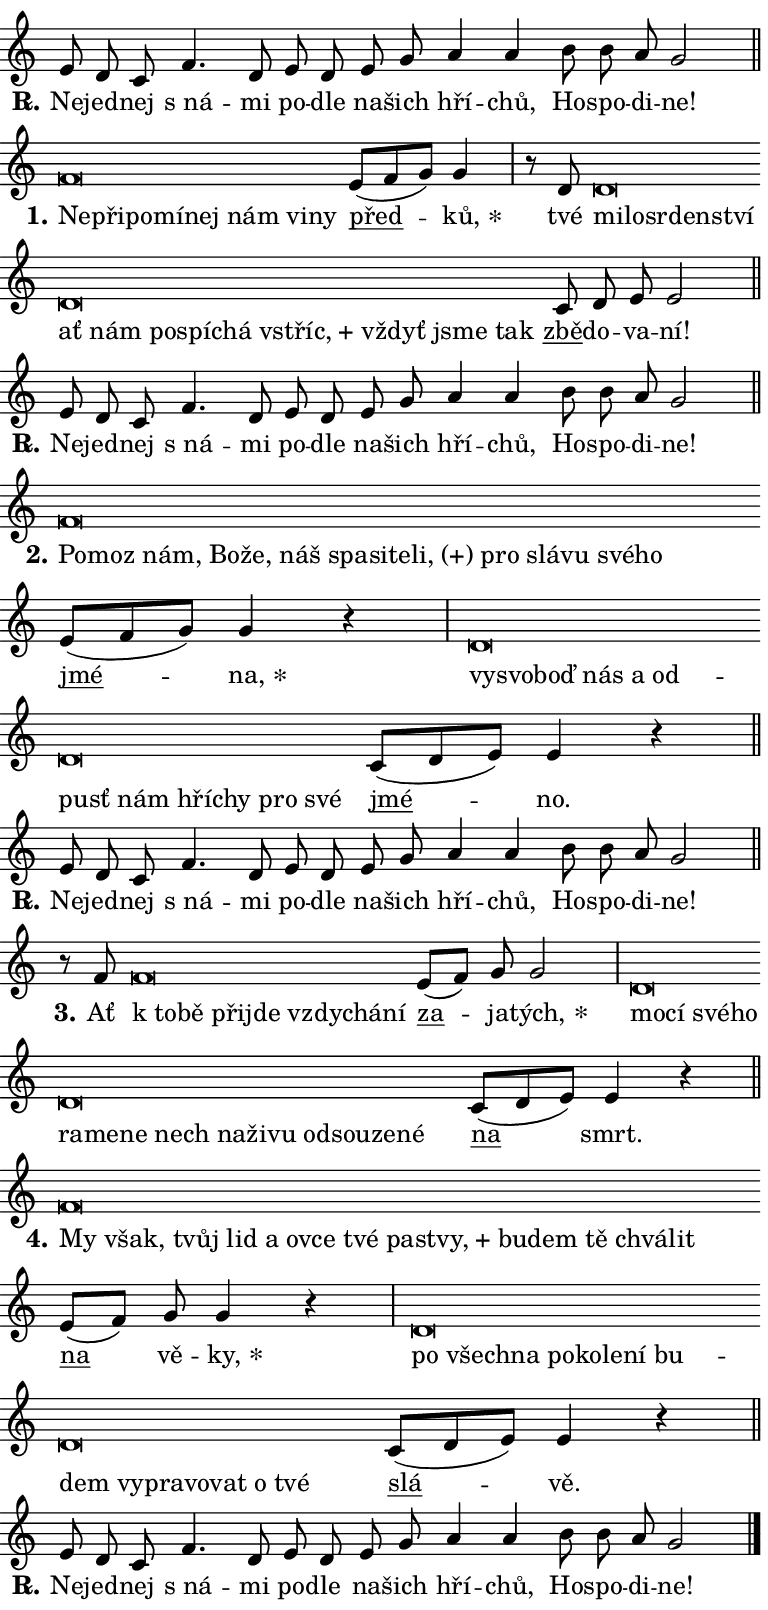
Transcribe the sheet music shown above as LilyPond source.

\version "2.24.0"
\header { tagline = "" }
\paper {
  indent = 0\cm
  top-margin = 0\cm
  right-margin = 0.13\cm % to fit lyric hyphens
  bottom-margin = 0\cm
  left-margin = 0\cm
  paper-width = 13\cm
  page-breaking = #ly:one-page-breaking
  system-system-spacing.basic-distance = #11
  score-system-spacing.basic-distance = #11
  ragged-last = ##f
}


%% Author: Thomas Morley
%% https://lists.gnu.org/archive/html/lilypond-user/2020-05/msg00002.html
#(define (line-position grob)
"Returns position of @var[grob} in current system:
   @code{'start}, if at first time-step
   @code{'end}, if at last time-step
   @code{'middle} otherwise
"
  (let* ((col (ly:item-get-column grob))
         (ln (ly:grob-object col 'left-neighbor))
         (rn (ly:grob-object col 'right-neighbor))
         (col-to-check-left (if (ly:grob? ln) ln col))
         (col-to-check-right (if (ly:grob? rn) rn col))
         (break-dir-left
           (and
             (ly:grob-property col-to-check-left 'non-musical #f)
             (ly:item-break-dir col-to-check-left)))
         (break-dir-right
           (and
             (ly:grob-property col-to-check-right 'non-musical #f)
             (ly:item-break-dir col-to-check-right))))
        (cond ((eqv? 1 break-dir-left) 'start)
              ((eqv? -1 break-dir-right) 'end)
              (else 'middle))))

#(define (tranparent-at-line-position vctor)
  (lambda (grob)
  "Relying on @code{line-position} select the relevant enry from @var{vctor}.
Used to determine transparency,"
    (case (line-position grob)
      ((end) (not (vector-ref vctor 0)))
      ((middle) (not (vector-ref vctor 1)))
      ((start) (not (vector-ref vctor 2))))))

noteHeadBreakVisibility =
#(define-music-function (break-visibility)(vector?)
"Makes @code{NoteHead}s transparent relying on @var{break-visibility}"
#{
  \override NoteHead.transparent =
    #(tranparent-at-line-position break-visibility)
#})

#(define delete-ledgers-for-transparent-note-heads
  (lambda (grob)
    "Reads whether a @code{NoteHead} is transparent.
If so this @code{NoteHead} is removed from @code{'note-heads} from
@var{grob}, which is supposed to be @code{LedgerLineSpanner}.
As a result ledgers are not printed for this @code{NoteHead}"
    (let* ((nhds-array (ly:grob-object grob 'note-heads))
           (nhds-list
             (if (ly:grob-array? nhds-array)
                 (ly:grob-array->list nhds-array)
                 '()))
           ;; Relies on the transparent-property being done before
           ;; Staff.LedgerLineSpanner.after-line-breaking is executed.
           ;; This is fragile ...
           (to-keep
             (remove
               (lambda (nhd)
                 (ly:grob-property nhd 'transparent #f))
               nhds-list)))
      ;; TODO find a better method to iterate over grob-arrays, similiar
      ;; to filter/remove etc for lists
      ;; For now rebuilt from scratch
      (set! (ly:grob-object grob 'note-heads)  '())
      (for-each
        (lambda (nhd)
          (ly:pointer-group-interface::add-grob grob 'note-heads nhd))
        to-keep))))

squashNotes = {
  \override NoteHead.X-extent = #'(-0.2 . 0.2)
  \override NoteHead.Y-extent = #'(-0.75 . 0)
  \override NoteHead.stencil =
    #(lambda (grob)
       (let ((pos (ly:grob-property grob 'staff-position)))
         (begin
           (if (< pos -7) (display "ERROR: Lower brevis then expected\n") (display ""))
           (if (<= pos -6) ly:text-interface::print ly:note-head::print))))
}
unSquashNotes = {
  \revert NoteHead.X-extent
  \revert NoteHead.Y-extent
  \revert NoteHead.stencil
}

hideNotes = \noteHeadBreakVisibility #begin-of-line-visible
unHideNotes = \noteHeadBreakVisibility #all-visible

% work-around for resetting accidentals
% https://lilypond.org/doc/v2.23/Documentation/notation/displaying-rhythms#unmetered-music
cadenzaMeasure = {
  \cadenzaOff
  \partial 1024 s1024
  \cadenzaOn
}

#(define-markup-command (accent layout props text) (markup?)
  "Underline accented syllable"
  (interpret-markup layout props
    #{\markup \override #'(offset . 4.3) \underline { #text }#}))

responsum = \markup \concat {
  "R" \hspace #-1.05 \path #0.1 #'((moveto 0 0.07) (lineto 0.9 0.8)) \hspace #0.05 "."
}

spaceSize = #0.6828661417322834 % exact space size for TeX Gyre Schola

\layout {
  \context {
    \Staff
    \remove "Time_signature_engraver"
    \override LedgerLineSpanner.after-line-breaking = #delete-ledgers-for-transparent-note-heads
  }
  \context {
    \Lyrics {
      \override LyricSpace.minimum-distance = \spaceSize
      \override LyricText.font-name = #"TeX Gyre Schola"
      \override LyricText.font-size = 1
      \override StanzaNumber.font-name = #"TeX Gyre Schola Bold"
      \override StanzaNumber.font-size = 1
    }
  }
  \context {
    \Score 
    \override NoteHead.text =
      #(lambda (grob) 
        (let ((pos (ly:grob-property grob 'staff-position)))
          #{\markup {
            \combine
              \halign #-0.55 \raise #(if (= pos -6) 0 0.5) \override #'(thickness . 2) \draw-line #'(3.2 . 0)
              \musicglyph "noteheads.sM1"
          }#}))
  }
}

% magnetic-lyrics.ily
%
%   written by
%     Jean Abou Samra <jean@abou-samra.fr>
%     Werner Lemberg <wl@gnu.org>
%
%   adapted by
%     Jiri Hon <jiri.hon@gmail.com>
%
% Version 2022-Apr-15

% https://www.mail-archive.com/lilypond-user@gnu.org/msg149350.html

#(define (Left_hyphen_pointer_engraver context)
   "Collect syllable-hyphen-syllable occurrences in lyrics and store
them in properties.  This engraver only looks to the left.  For
example, if the lyrics input is @code{foo -- bar}, it does the
following.

@itemize @bullet
@item
Set the @code{text} property of the @code{LyricHyphen} grob between
@q{foo} and @q{bar} to @code{foo}.

@item
Set the @code{left-hyphen} property of the @code{LyricText} grob with
text @q{foo} to the @code{LyricHyphen} grob between @q{foo} and
@q{bar}.
@end itemize

Use this auxiliary engraver in combination with the
@code{lyric-@/text::@/apply-@/magnetic-@/offset!} hook."
   (let ((hyphen #f)
         (text #f))
     (make-engraver
      (acknowledgers
       ((lyric-syllable-interface engraver grob source-engraver)
        (set! text grob)))
      (end-acknowledgers
       ((lyric-hyphen-interface engraver grob source-engraver)
        ;(when (not (grob::has-interface grob 'lyric-space-interface))
          (set! hyphen grob)));)
      ((stop-translation-timestep engraver)
       (when (and text hyphen)
         (ly:grob-set-object! text 'left-hyphen hyphen))
       (set! text #f)
       (set! hyphen #f)))))

#(define (lyric-text::apply-magnetic-offset! grob)
   "If the space between two syllables is less than the value in
property @code{LyricText@/.details@/.squash-threshold}, move the right
syllable to the left so that it gets concatenated with the left
syllable.

Use this function as a hook for
@code{LyricText@/.after-@/line-@/breaking} if the
@code{Left_@/hyphen_@/pointer_@/engraver} is active."
   (let ((hyphen (ly:grob-object grob 'left-hyphen #f)))
     (when hyphen
       (let ((left-text (ly:spanner-bound hyphen LEFT)))
         (when (grob::has-interface left-text 'lyric-syllable-interface)
           (let* ((common (ly:grob-common-refpoint grob left-text X))
                  (this-x-ext (ly:grob-extent grob common X))
                  (left-x-ext
                   (begin
                     ;; Trigger magnetism for left-text.
                     (ly:grob-property left-text 'after-line-breaking)
                     (ly:grob-extent left-text common X)))
                  ;; `delta` is the gap width between two syllables.
                  (delta (- (interval-start this-x-ext)
                            (interval-end left-x-ext)))
                  (details (ly:grob-property grob 'details))
                  (threshold (assoc-get 'squash-threshold details 0.2)))
             (when (< delta threshold)
               (let* (;; We have to manipulate the input text so that
                      ;; ligatures crossing syllable boundaries are not
                      ;; disabled.  For languages based on the Latin
                      ;; script this is essentially a beautification.
                      ;; However, for non-Western scripts it can be a
                      ;; necessity.
                      (lt (ly:grob-property left-text 'text))
                      (rt (ly:grob-property grob 'text))
                      (is-space (grob::has-interface hyphen 'lyric-space-interface))
                      (space (if is-space " " ""))
                      (extra-delta (if is-space spaceSize 0))
                      ;; Append new syllable.
                      (ltrt-space (if (and (string? lt) (string? rt))
                                (string-append lt space rt)
                                (make-concat-markup (list lt space rt))))
                      ;; Right-align `ltrt` to the right side.
                      (ltrt-space-markup (grob-interpret-markup
                               grob
                               (make-translate-markup
                                (cons (interval-length this-x-ext) 0)
                                (make-right-align-markup ltrt-space)))))
                 (begin
                   ;; Don't print `left-text`.
                   (ly:grob-set-property! left-text 'stencil #f)
                   ;; Set text and stencil (which holds all collected
                   ;; syllables so far) and shift it to the left.
                   (ly:grob-set-property! grob 'text ltrt-space)
                   (ly:grob-set-property! grob 'stencil ltrt-space-markup)
                   (ly:grob-translate-axis! grob (- (- delta extra-delta)) X))))))))))


#(define (lyric-hyphen::displace-bounds-first grob)
   ;; Make very sure this callback isn't triggered too early.
   (let ((left (ly:spanner-bound grob LEFT))
         (right (ly:spanner-bound grob RIGHT)))
     (ly:grob-property left 'after-line-breaking)
     (ly:grob-property right 'after-line-breaking)
     (ly:lyric-hyphen::print grob)))

squashThreshold = #0.4

\layout {
  \context {
    \Lyrics
    \consists #Left_hyphen_pointer_engraver
    \override LyricText.after-line-breaking =
      #lyric-text::apply-magnetic-offset!
    \override LyricHyphen.stencil = #lyric-hyphen::displace-bounds-first
    \override LyricText.details.squash-threshold = \squashThreshold
    \override LyricHyphen.minimum-distance = 0
    \override LyricHyphen.minimum-length = \squashThreshold
  }
}

squashText = \override LyricText.details.squash-threshold = 9999
unSquashText = \override LyricText.details.squash-threshold = \squashThreshold

leftText = \override LyricText.self-alignment-X = #LEFT
unLeftText = \revert LyricText.self-alignment-X

starOffset = #(lambda (grob) 
                (let ((x_offset (ly:self-alignment-interface::aligned-on-x-parent grob)))
                  (if (= x_offset 0) 0 (+ x_offset 1.2))))

star = #(define-music-function (syllable)(string?)
"Append star separator at the end of a syllable"
#{
  \once \override LyricText.X-offset = #starOffset
  \lyricmode { \markup {
    #syllable
    \override #'((font-name . "TeX Gyre Schola Bold")) \hspace #0.2 \lower #0.65 \larger "*"
  } }
#})

starAccent = #(define-music-function (syllable)(string?)
"Append star separator at the end of a syllable and make accent"
#{
  \once \override LyricText.X-offset = #starOffset
  \lyricmode { \markup {
    \accent #syllable
    \override #'((font-name . "TeX Gyre Schola Bold")) \hspace #0.2 \lower #0.65 \larger "*"
  } }
#})

breath = #(define-music-function (syllable)(string?)
"Append breathing indicator at the end of a syllable"
#{
  \lyricmode { \markup { #syllable "+" } }
#})

optionalBreath = #(define-music-function (syllable)(string?)
"Append optional breathing indicator at the end of a syllable"
#{
  \lyricmode { \markup { #syllable "(+)" } }
#})


\score {
    <<
        \new Voice = "melody" { \cadenzaOn \key c \major \relative { e'8 d c f4. d8 e d \bar "" e g \bar "" a4 a \bar "" b8 b a g2 \cadenzaMeasure \bar "||" \break } }
        \new Lyrics \lyricsto "melody" { \lyricmode { \set stanza = \responsum
Ne -- jed -- nej "s ná" -- mi po -- dle na -- šich hří -- chů, Ho -- spo -- di -- ne! } }
    >>
    \layout {}
}

\score {
    <<
        \new Voice = "melody" { \cadenzaOn \key c \major \relative { \squashNotes f'\breve*1/16 \hideNotes \breve*1/16 \bar "" \breve*1/16 \bar "" \breve*1/16 \bar "" \breve*1/16 \bar "" \breve*1/16 \bar "" \breve*1/16 \breve*1/16 \bar "" \unHideNotes \unSquashNotes \bar "" e8[( f g)] g4 \cadenzaMeasure \bar "|" r8 d \squashNotes d\breve*1/16 \hideNotes \breve*1/16 \bar "" \breve*1/16 \bar "" \breve*1/16 \bar "" \breve*1/16 \bar "" \breve*1/16 \bar "" \breve*1/16 \bar "" \breve*1/16 \bar "" \breve*1/16 \bar "" \breve*1/16 \bar "" \breve*1/16 \bar "" \breve*1/16 \bar "" \breve*1/16 \breve*1/16 \bar "" \unHideNotes \unSquashNotes \bar "" c8 d e e2 \cadenzaMeasure \bar "||" \break } }
        \new Lyrics \lyricsto "melody" { \lyricmode { \set stanza = "1."
\leftText Ne -- \squashText při -- po -- mí -- nej nám vi -- ny \unLeftText \unSquashText \markup \accent před -- \star ků, tvé \leftText mi -- \squashText lo -- sr -- den -- ství ať nám po -- spí -- chá \breath "vstříc," vždyť jsme tak \unLeftText \unSquashText \markup \accent zbě -- do -- va -- ní! } }
    >>
    \layout {}
}

\score {
    <<
        \new Voice = "melody" { \cadenzaOn \key c \major \relative { e'8 d c f4. d8 e d \bar "" e g \bar "" a4 a \bar "" b8 b a g2 \cadenzaMeasure \bar "||" \break } }
        \new Lyrics \lyricsto "melody" { \lyricmode { \set stanza = \responsum
Ne -- jed -- nej "s ná" -- mi po -- dle na -- šich hří -- chů, Ho -- spo -- di -- ne! } }
    >>
    \layout {}
}

\score {
    <<
        \new Voice = "melody" { \cadenzaOn \key c \major \relative { \squashNotes f'\breve*1/16 \hideNotes \breve*1/16 \bar "" \breve*1/16 \bar "" \breve*1/16 \bar "" \breve*1/16 \bar "" \breve*1/16 \bar "" \breve*1/16 \bar "" \breve*1/16 \bar "" \breve*1/16 \bar "" \breve*1/16 \bar "" \breve*1/16 \bar "" \breve*1/16 \bar "" \breve*1/16 \bar "" \breve*1/16 \breve*1/16 \bar "" \unHideNotes \unSquashNotes \bar "" e8[( f g)] g4 r \cadenzaMeasure \bar "|" \squashNotes d\breve*1/16 \hideNotes \breve*1/16 \bar "" \breve*1/16 \bar "" \breve*1/16 \bar "" \breve*1/16 \bar "" \breve*1/16 \bar "" \breve*1/16 \bar "" \breve*1/16 \bar "" \breve*1/16 \bar "" \breve*1/16 \bar "" \breve*1/16 \breve*1/16 \bar "" \unHideNotes \unSquashNotes \bar "" c8[( d e)] e4 r \cadenzaMeasure \bar "||" \break } }
        \new Lyrics \lyricsto "melody" { \lyricmode { \set stanza = "2."
\leftText Po -- \squashText moz nám, Bo -- že, náš spa -- si -- te -- \optionalBreath li, pro slá -- vu své -- ho \unLeftText \unSquashText \markup \accent jmé -- \star na, \leftText vy -- \squashText svo -- boď nás a od -- pusť nám hří -- chy pro své \unLeftText \unSquashText \markup \accent jmé -- no. } }
    >>
    \layout {}
}

\score {
    <<
        \new Voice = "melody" { \cadenzaOn \key c \major \relative { e'8 d c f4. d8 e d \bar "" e g \bar "" a4 a \bar "" b8 b a g2 \cadenzaMeasure \bar "||" \break } }
        \new Lyrics \lyricsto "melody" { \lyricmode { \set stanza = \responsum
Ne -- jed -- nej "s ná" -- mi po -- dle na -- šich hří -- chů, Ho -- spo -- di -- ne! } }
    >>
    \layout {}
}

\score {
    <<
        \new Voice = "melody" { \cadenzaOn \key c \major \relative { r8 f' \squashNotes f\breve*1/16 \hideNotes \breve*1/16 \bar "" \breve*1/16 \bar "" \breve*1/16 \bar "" \breve*1/16 \bar "" \breve*1/16 \breve*1/16 \bar "" \unHideNotes \unSquashNotes \bar "" e8[( f)] g g2 \cadenzaMeasure \bar "|" \squashNotes d\breve*1/16 \hideNotes \breve*1/16 \bar "" \breve*1/16 \bar "" \breve*1/16 \bar "" \breve*1/16 \bar "" \breve*1/16 \bar "" \breve*1/16 \bar "" \breve*1/16 \bar "" \breve*1/16 \bar "" \breve*1/16 \bar "" \breve*1/16 \bar "" \breve*1/16 \bar "" \breve*1/16 \bar "" \breve*1/16 \breve*1/16 \bar "" \unHideNotes \unSquashNotes \bar "" c8[( d e)] e4 r \cadenzaMeasure \bar "||" \break } }
        \new Lyrics \lyricsto "melody" { \lyricmode { \set stanza = "3."
Ať \leftText "k to" -- \squashText bě při -- jde vzdy -- chá -- ní \unLeftText \unSquashText \markup \accent za -- ja -- \star tých, \leftText mo -- \squashText cí své -- ho ra -- me -- ne nech na -- ži -- vu od -- sou -- ze -- né \unLeftText \unSquashText \markup \accent na smrt. } }
    >>
    \layout {}
}

\score {
    <<
        \new Voice = "melody" { \cadenzaOn \key c \major \relative { \squashNotes f'\breve*1/16 \hideNotes \breve*1/16 \bar "" \breve*1/16 \bar "" \breve*1/16 \bar "" \breve*1/16 \bar "" \breve*1/16 \bar "" \breve*1/16 \bar "" \breve*1/16 \bar "" \breve*1/16 \bar "" \breve*1/16 \bar "" \breve*1/16 \bar "" \breve*1/16 \bar "" \breve*1/16 \bar "" \breve*1/16 \breve*1/16 \bar "" \unHideNotes \unSquashNotes \bar "" e8[( f)] g g4 r \cadenzaMeasure \bar "|" \squashNotes d\breve*1/16 \hideNotes \breve*1/16 \bar "" \breve*1/16 \bar "" \breve*1/16 \bar "" \breve*1/16 \bar "" \breve*1/16 \bar "" \breve*1/16 \bar "" \breve*1/16 \bar "" \breve*1/16 \bar "" \breve*1/16 \bar "" \breve*1/16 \bar "" \breve*1/16 \bar "" \breve*1/16 \bar "" \breve*1/16 \breve*1/16 \bar "" \unHideNotes \unSquashNotes \bar "" c8[( d e)] e4 r \cadenzaMeasure \bar "||" \break } }
        \new Lyrics \lyricsto "melody" { \lyricmode { \set stanza = "4."
\leftText My \squashText však, tvůj lid a ov -- ce tvé pa -- \breath "stvy," bu -- dem tě chvá -- lit \unLeftText \unSquashText \markup \accent na vě -- \star ky, \leftText po \squashText všech -- na po -- ko -- le -- ní bu -- dem vy -- pra -- vo -- vat o tvé \unLeftText \unSquashText \markup \accent slá -- vě. } }
    >>
    \layout {}
}

\score {
    <<
        \new Voice = "melody" { \cadenzaOn \key c \major \relative { e'8 d c f4. d8 e d \bar "" e g \bar "" a4 a \bar "" b8 b a g2 \cadenzaMeasure \bar "||" \break } \bar "|." }
        \new Lyrics \lyricsto "melody" { \lyricmode { \set stanza = \responsum
Ne -- jed -- nej "s ná" -- mi po -- dle na -- šich hří -- chů, Ho -- spo -- di -- ne! } }
    >>
    \layout {}
}
